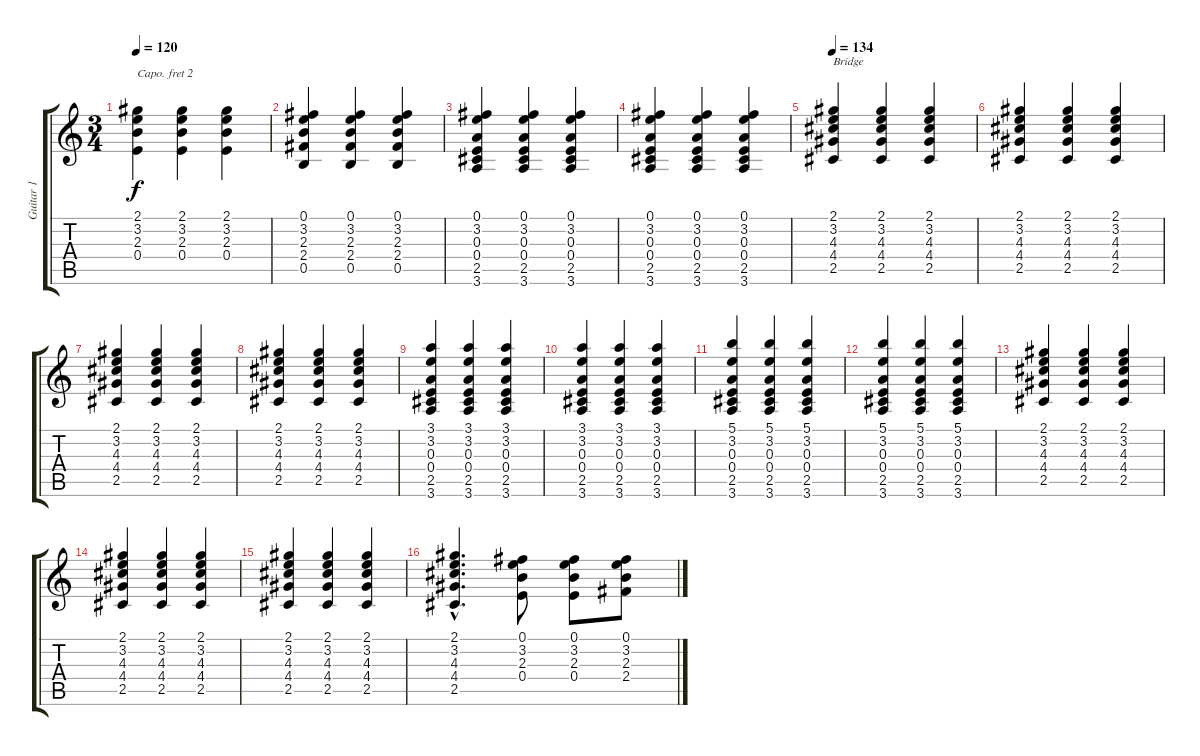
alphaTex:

\track ("Guitar 1" "Guitar 1") {instrument acousticguitarsteel}
\staff {score tabs}
\capo 2
\tuning (E4 B3 G3 D3 A2 E2) {hide}
\ts (3 4)
\tempo 120
\clef g2
\ks c
(2.1 3.2 2.3 0.4).4{dy f} (2.1 3.2 2.3 0.4).4 (2.1 3.2 2.3 0.4).4 |
(0.1 3.2 2.3 2.4 0.5).4 (0.1 3.2 2.3 2.4 0.5).4 (0.1 3.2 2.3 2.4 0.5).4 |
(0.1 3.2 0.3 0.4 2.5 3.6).4 (0.1 3.2 0.3 0.4 2.5 3.6).4 (0.1 3.2 0.3 0.4 2.5 3.6).4 |
(0.1 3.2 0.3 0.4 2.5 3.6).4 (0.1 3.2 0.3 0.4 2.5 3.6).4 (0.1 3.2 0.3 0.4 2.5 3.6).4 |
\tempo 134
(2.1 3.2 4.3 4.4 2.5).4{txt "Bridge"} (2.1 3.2 4.3 4.4 2.5).4 (2.1 3.2 4.3 4.4 2.5).4 |
(2.1 3.2 4.3 4.4 2.5).4 (2.1 3.2 4.3 4.4 2.5).4 (2.1 3.2 4.3 4.4 2.5).4 |
(2.1 3.2 4.3 4.4 2.5).4 (2.1 3.2 4.3 4.4 2.5).4 (2.1 3.2 4.3 4.4 2.5).4 |
(2.1 3.2 4.3 4.4 2.5).4 (2.1 3.2 4.3 4.4 2.5).4 (2.1 3.2 4.3 4.4 2.5).4 |
(3.1 3.2 0.3 0.4 2.5 3.6).4 (3.1 3.2 0.3 0.4 2.5 3.6).4 (3.1 3.2 0.3 0.4 2.5 3.6).4 |
(3.1 3.2 0.3 0.4 2.5 3.6).4 (3.1 3.2 0.3 0.4 2.5 3.6).4 (3.1 3.2 0.3 0.4 2.5 3.6).4 |
(5.1 3.2 0.3 0.4 2.5 3.6).4 (5.1 3.2 0.3 0.4 2.5 3.6).4 (5.1 3.2 0.3 0.4 2.5 3.6).4 |
(5.1 3.2 0.3 0.4 2.5 3.6).4 (5.1 3.2 0.3 0.4 2.5 3.6).4 (5.1 3.2 0.3 0.4 2.5 3.6).4 |
(2.1 3.2 4.3 4.4 2.5).4 (2.1 3.2 4.3 4.4 2.5).4 (2.1 3.2 4.3 4.4 2.5).4 |
(2.1 3.2 4.3 4.4 2.5).4 (2.1 3.2 4.3 4.4 2.5).4 (2.1 3.2 4.3 4.4 2.5).4 |
(2.1 3.2 4.3 4.4 2.5).4 (2.1 3.2 4.3 4.4 2.5).4 (2.1 3.2 4.3 4.4 2.5).4 |
(2.1{hac} 3.2{hac} 4.3{hac} 4.4{hac} 2.5{hac}).4{d} (0.1 3.2 2.3 0.4).8 (0.1 3.2 2.3 0.4).8 (0.1 3.2 2.3 2.4).8
